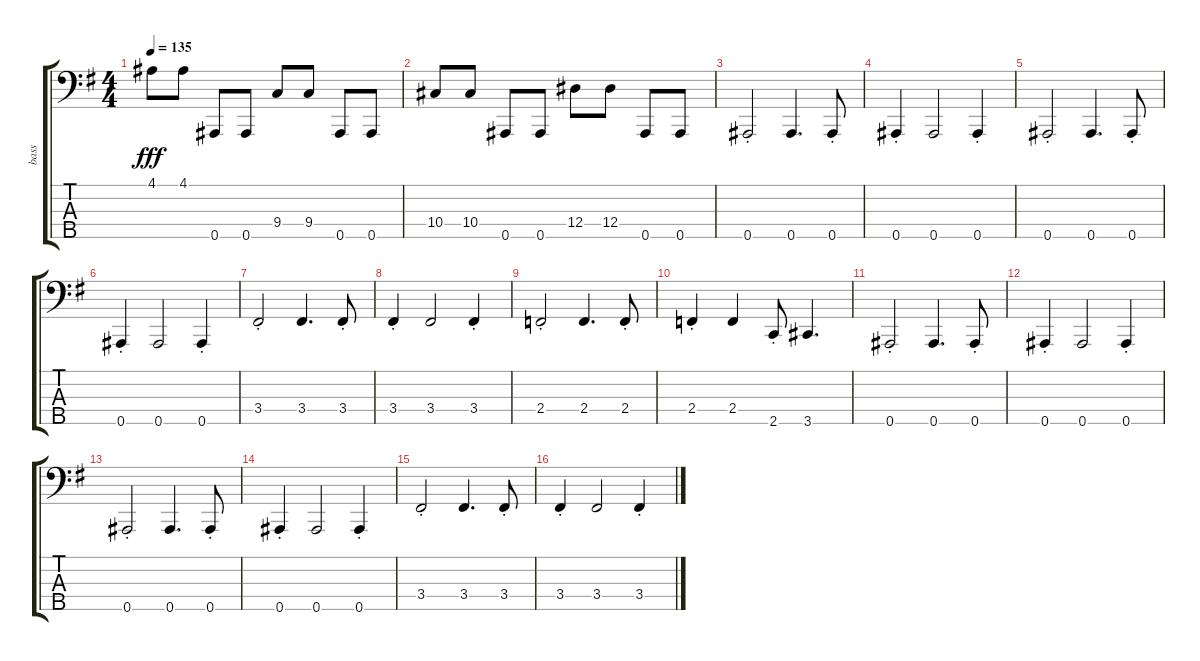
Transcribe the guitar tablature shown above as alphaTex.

\track ("bass" "bass") {instrument electricbassfinger}
\staff {score tabs}
\tuning (Gb2 Db2 Ab1 Eb1 Bb0) {hide}
\ts (4 4)
\tempo 135
\clef f4
\ks eminor
4.1.8{dy fff} 4.1.8 0.5.8 0.5.8 9.4.8 9.4.8 0.5.8 0.5.8 |
10.4.8 10.4.8 0.5.8 0.5.8 12.4.8 12.4.8 0.5.8 0.5.8 |
0.5{st}.2 0.5.4{d} 0.5{st}.8 |
0.5{st}.4 0.5.2 0.5{st}.4 |
0.5{st}.2 0.5.4{d} 0.5{st}.8 |
0.5{st}.4 0.5.2 0.5{st}.4 |
3.4{st}.2 3.4.4{d} 3.4{st}.8 |
3.4{st}.4 3.4.2 3.4{st}.4 |
2.4{st}.2 2.4.4{d} 2.4{st}.8 |
2.4{st}.4 2.4.4 2.5{st}.8 3.5.4{d} |
0.5{st}.2 0.5.4{d} 0.5{st}.8 |
0.5{st}.4 0.5.2 0.5{st}.4 |
0.5{st}.2 0.5.4{d} 0.5{st}.8 |
0.5{st}.4 0.5.2 0.5{st}.4 |
3.4{st}.2 3.4.4{d} 3.4{st}.8 |
3.4{st}.4 3.4.2 3.4{st}.4
